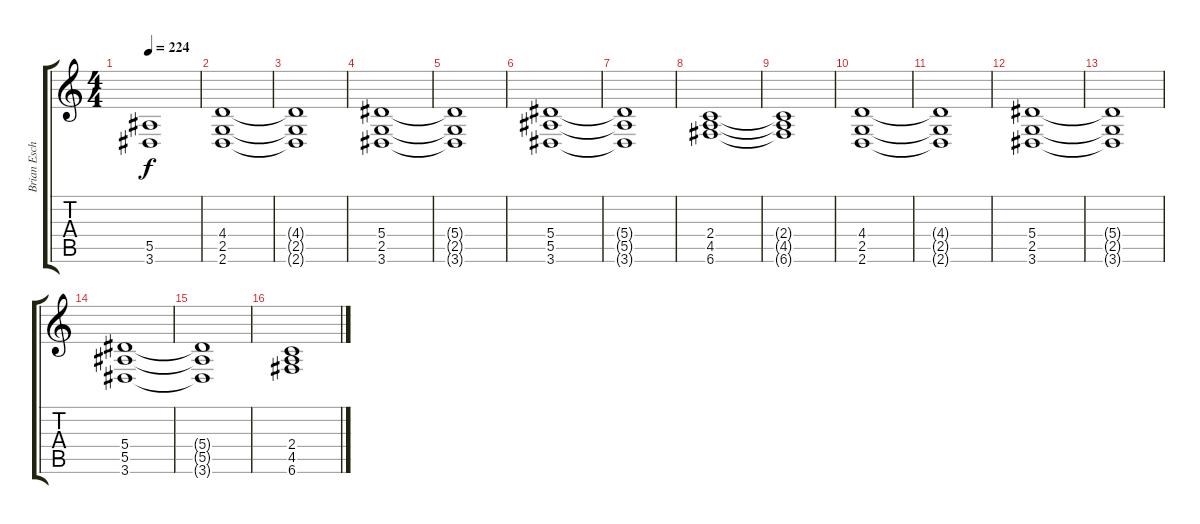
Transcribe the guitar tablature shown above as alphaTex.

\track ("Brian Eschbach (Right)" "Brian Esch") {instrument distortionguitar}
\staff {score tabs}
\tuning (C4 G3 Eb3 Bb2 F2 C2) {hide}
\ts (4 4)
\tempo 224
\clef g2
\ks c
(5.5 3.6).1{dy f} |
(4.4 2.5 2.6).1 |
(4.4{t} 2.5{t} 2.6{t}).1 |
(5.4 2.5 3.6).1 |
(5.4{t} 2.5{t} 3.6{t}).1 |
(5.4 5.5 3.6).1 |
(5.4{t} 5.5{t} 3.6{t}).1 |
(2.4 4.5 6.6).1 |
(2.4{t} 4.5{t} 6.6{t}).1 |
(4.4 2.5 2.6).1 |
(4.4{t} 2.5{t} 2.6{t}).1 |
(5.4 2.5 3.6).1 |
(5.4{t} 2.5{t} 3.6{t}).1 |
(5.4 5.5 3.6).1 |
(5.4{t} 5.5{t} 3.6{t}).1 |
(2.4 4.5 6.6).1
